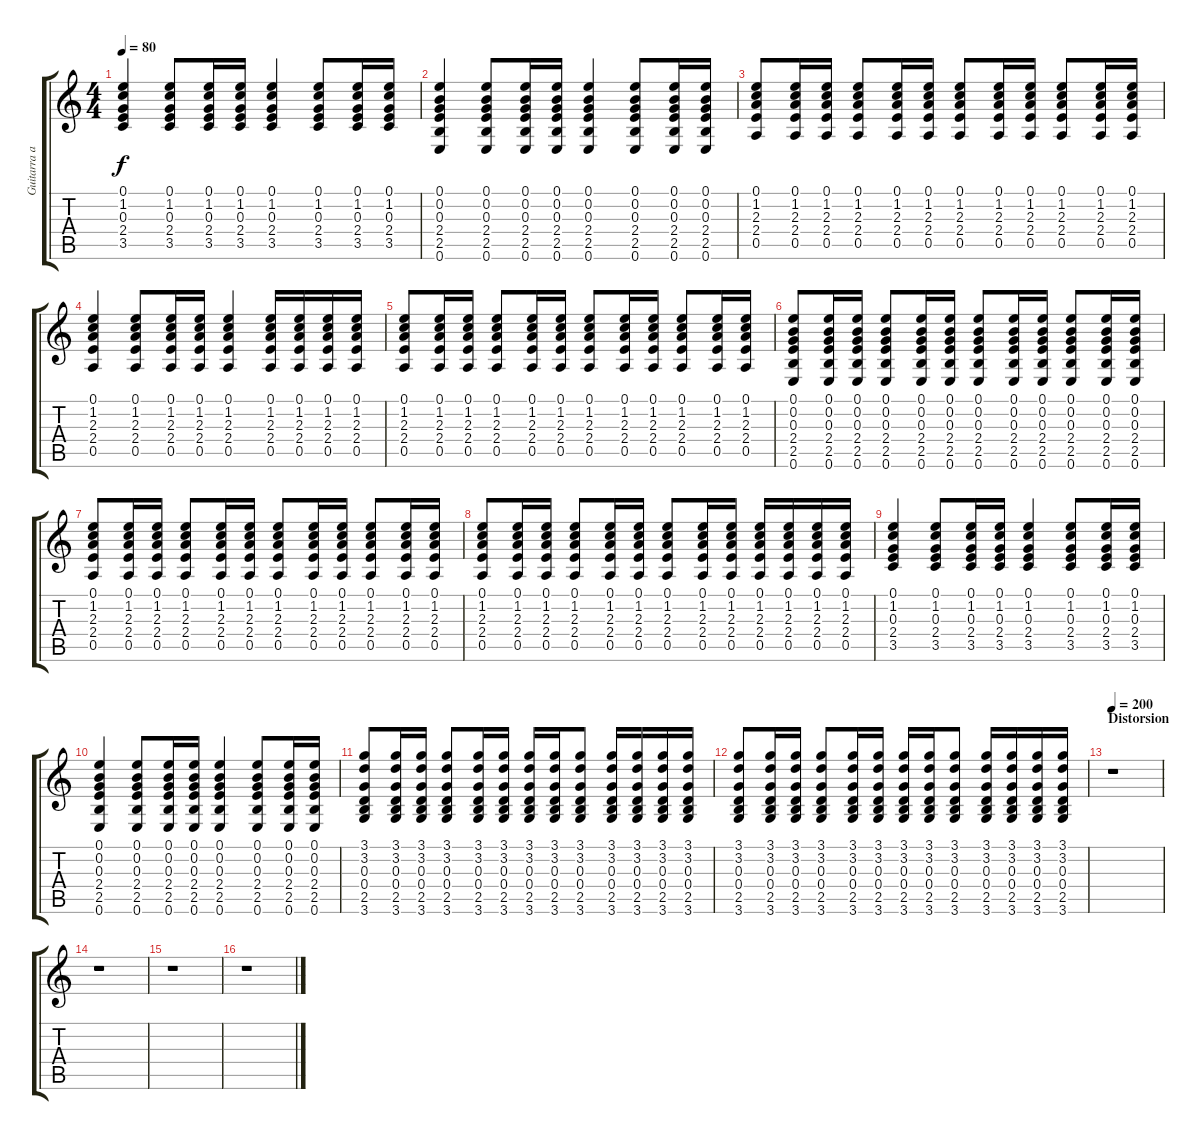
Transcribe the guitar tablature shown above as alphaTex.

\track ("Guitarra acústica" "Guitarra a") {instrument acousticguitarsteel}
\staff {score tabs}
\tuning (E4 B3 G3 D3 A2 E2) {hide}
\ts (4 4)
\tempo 80
\clef g2
\ks c
(0.1 1.2 0.3 2.4 3.5).4{dy f} (0.1 1.2 0.3 2.4 3.5).8 (0.1 1.2 0.3 2.4 3.5).16 (0.1 1.2 0.3 2.4 3.5).16 (0.1 1.2 0.3 2.4 3.5).4 (0.1 1.2 0.3 2.4 3.5).8 (0.1 1.2 0.3 2.4 3.5).16 (0.1 1.2 0.3 2.4 3.5).16 |
(0.1 0.2 0.3 2.4 2.5 0.6).4 (0.1 0.2 0.3 2.4 2.5 0.6).8 (0.1 0.2 0.3 2.4 2.5 0.6).16 (0.1 0.2 0.3 2.4 2.5 0.6).16 (0.1 0.2 0.3 2.4 2.5 0.6).4 (0.1 0.2 0.3 2.4 2.5 0.6).8 (0.1 0.2 0.3 2.4 2.5 0.6).16 (0.1 0.2 0.3 2.4 2.5 0.6).16 |
(0.1 1.2 2.3 2.4 0.5).8 (0.1 1.2 2.3 2.4 0.5).16 (0.1 1.2 2.3 2.4 0.5).16 (0.1 1.2 2.3 2.4 0.5).8 (0.1 1.2 2.3 2.4 0.5).16 (0.1 1.2 2.3 2.4 0.5).16 (0.1 1.2 2.3 2.4 0.5).8 (0.1 1.2 2.3 2.4 0.5).16 (0.1 1.2 2.3 2.4 0.5).16 (0.1 1.2 2.3 2.4 0.5).8 (0.1 1.2 2.3 2.4 0.5).16 (0.1 1.2 2.3 2.4 0.5).16 |
(0.1 1.2 2.3 2.4 0.5).4 (0.1 1.2 2.3 2.4 0.5).8 (0.1 1.2 2.3 2.4 0.5).16 (0.1 1.2 2.3 2.4 0.5).16 (0.1 1.2 2.3 2.4 0.5).4 (0.1 1.2 2.3 2.4 0.5).16 (0.1 1.2 2.3 2.4 0.5).16 (0.1 1.2 2.3 2.4 0.5).16 (0.1 1.2 2.3 2.4 0.5).16 |
(0.1 1.2 2.3 2.4 0.5).8 (0.1 1.2 2.3 2.4 0.5).16 (0.1 1.2 2.3 2.4 0.5).16 (0.1 1.2 2.3 2.4 0.5).8 (0.1 1.2 2.3 2.4 0.5).16 (0.1 1.2 2.3 2.4 0.5).16 (0.1 1.2 2.3 2.4 0.5).8 (0.1 1.2 2.3 2.4 0.5).16 (0.1 1.2 2.3 2.4 0.5).16 (0.1 1.2 2.3 2.4 0.5).8 (0.1 1.2 2.3 2.4 0.5).16 (0.1 1.2 2.3 2.4 0.5).16 |
(0.1 0.2 0.3 2.4 2.5 0.6).8 (0.1 0.2 0.3 2.4 2.5 0.6).16 (0.1 0.2 0.3 2.4 2.5 0.6).16 (0.1 0.2 0.3 2.4 2.5 0.6).8 (0.1 0.2 0.3 2.4 2.5 0.6).16 (0.1 0.2 0.3 2.4 2.5 0.6).16 (0.1 0.2 0.3 2.4 2.5 0.6).8 (0.1 0.2 0.3 2.4 2.5 0.6).16 (0.1 0.2 0.3 2.4 2.5 0.6).16 (0.1 0.2 0.3 2.4 2.5 0.6).8 (0.1 0.2 0.3 2.4 2.5 0.6).16 (0.1 0.2 0.3 2.4 2.5 0.6).16 |
(0.1 1.2 2.3 2.4 0.5).8 (0.1 1.2 2.3 2.4 0.5).16 (0.1 1.2 2.3 2.4 0.5).16 (0.1 1.2 2.3 2.4 0.5).8 (0.1 1.2 2.3 2.4 0.5).16 (0.1 1.2 2.3 2.4 0.5).16 (0.1 1.2 2.3 2.4 0.5).8 (0.1 1.2 2.3 2.4 0.5).16 (0.1 1.2 2.3 2.4 0.5).16 (0.1 1.2 2.3 2.4 0.5).8 (0.1 1.2 2.3 2.4 0.5).16 (0.1 1.2 2.3 2.4 0.5).16 |
(0.1 1.2 2.3 2.4 0.5).8 (0.1 1.2 2.3 2.4 0.5).16 (0.1 1.2 2.3 2.4 0.5).16 (0.1 1.2 2.3 2.4 0.5).8 (0.1 1.2 2.3 2.4 0.5).16 (0.1 1.2 2.3 2.4 0.5).16 (0.1 1.2 2.3 2.4 0.5).8 (0.1 1.2 2.3 2.4 0.5).16 (0.1 1.2 2.3 2.4 0.5).16 (0.1 1.2 2.3 2.4 0.5).16 (0.1 1.2 2.3 2.4 0.5).16 (0.1 1.2 2.3 2.4 0.5).16 (0.1 1.2 2.3 2.4 0.5).16 |
(0.1 1.2 0.3 2.4 3.5).4 (0.1 1.2 0.3 2.4 3.5).8 (0.1 1.2 0.3 2.4 3.5).16 (0.1 1.2 0.3 2.4 3.5).16 (0.1 1.2 0.3 2.4 3.5).4 (0.1 1.2 0.3 2.4 3.5).8 (0.1 1.2 0.3 2.4 3.5).16 (0.1 1.2 0.3 2.4 3.5).16 |
(0.1 0.2 0.3 2.4 2.5 0.6).4 (0.1 0.2 0.3 2.4 2.5 0.6).8 (0.1 0.2 0.3 2.4 2.5 0.6).16 (0.1 0.2 0.3 2.4 2.5 0.6).16 (0.1 0.2 0.3 2.4 2.5 0.6).4 (0.1 0.2 0.3 2.4 2.5 0.6).8 (0.1 0.2 0.3 2.4 2.5 0.6).16 (0.1 0.2 0.3 2.4 2.5 0.6).16 |
(3.1 3.2 0.3 0.4 2.5 3.6).8 (3.1 3.2 0.3 0.4 2.5 3.6).16 (3.1 3.2 0.3 0.4 2.5 3.6).16 (3.1 3.2 0.3 0.4 2.5 3.6).8 (3.1 3.2 0.3 0.4 2.5 3.6).16 (3.1 3.2 0.3 0.4 2.5 3.6).16 (3.1 3.2 0.3 0.4 2.5 3.6).16 (3.1 3.2 0.3 0.4 2.5 3.6).16 (3.1 3.2 0.3 0.4 2.5 3.6).8 (3.1 3.2 0.3 0.4 2.5 3.6).16 (3.1 3.2 0.3 0.4 2.5 3.6).16 (3.1 3.2 0.3 0.4 2.5 3.6).16 (3.1 3.2 0.3 0.4 2.5 3.6).16 |
(3.1 3.2 0.3 0.4 2.5 3.6).8 (3.1 3.2 0.3 0.4 2.5 3.6).16 (3.1 3.2 0.3 0.4 2.5 3.6).16 (3.1 3.2 0.3 0.4 2.5 3.6).8 (3.1 3.2 0.3 0.4 2.5 3.6).16 (3.1 3.2 0.3 0.4 2.5 3.6).16 (3.1 3.2 0.3 0.4 2.5 3.6).16 (3.1 3.2 0.3 0.4 2.5 3.6).16 (3.1 3.2 0.3 0.4 2.5 3.6).8 (3.1 3.2 0.3 0.4 2.5 3.6).16 (3.1 3.2 0.3 0.4 2.5 3.6).16 (3.1 3.2 0.3 0.4 2.5 3.6).16 (3.1 3.2 0.3 0.4 2.5 3.6).16 |
\section ("" "Distorsion")
\tempo 200
r.1 |
r.1 |
r.1 |
r.1
